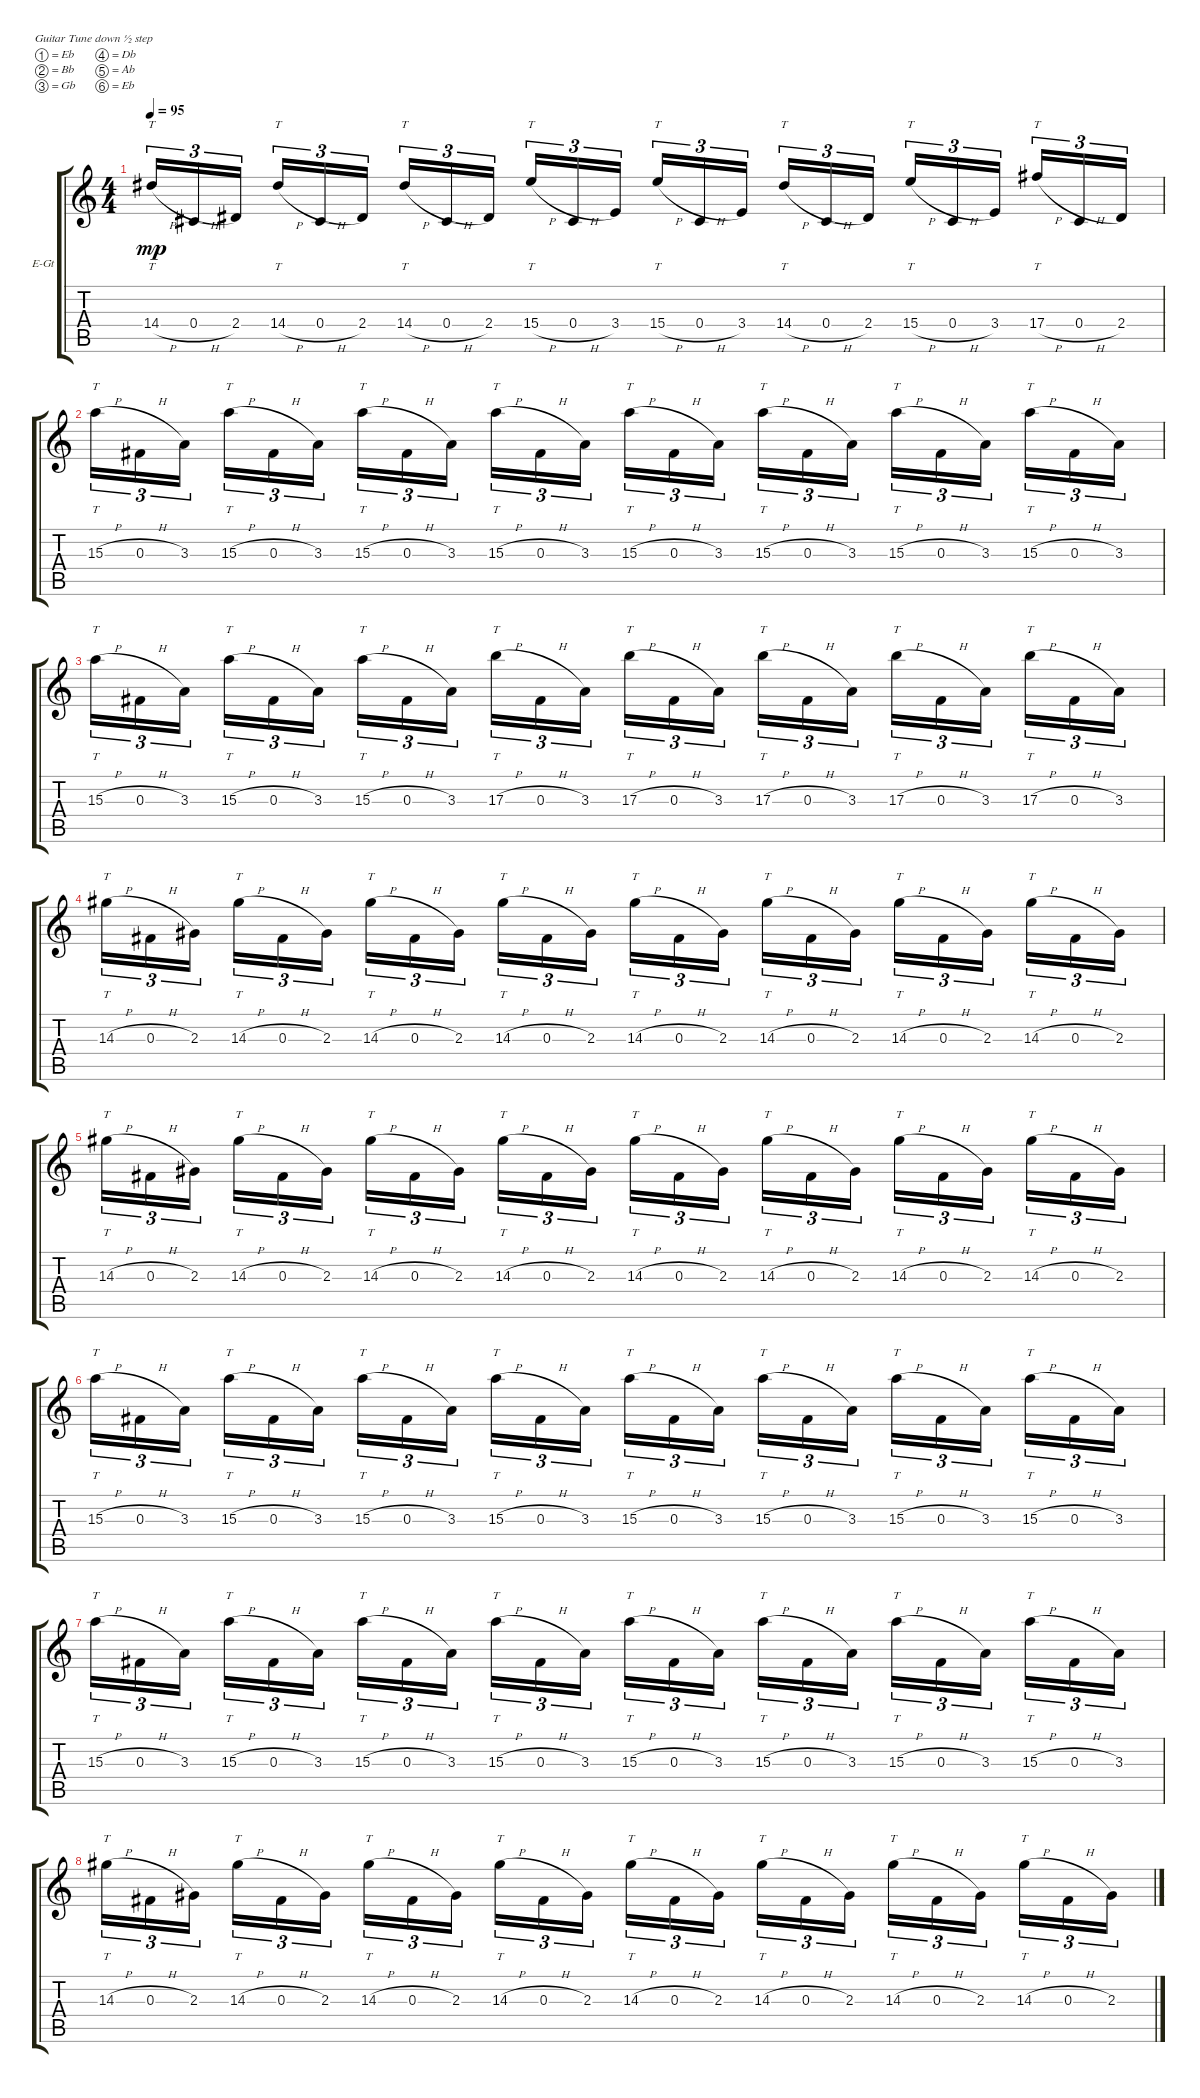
\defaultSystemsLayout 4
\bracketExtendMode groupsimilarinstruments
\firstSystemTrackNameOrientation horizontal
\otherSystemsTrackNameOrientation horizontal
\track ("Electric Guitar" "E-Gt") {instrument distortionguitar}
\staff {score tabs}
\tuning (Eb4 Bb3 Gb3 Db3 Ab2 Eb2)
\ts (4 4)
\tempo 95
\clef g2
\ks c
14.4{h}.16{tt tu (3 2) dy mp} 0.4{h}.16{tu (3 2)} 2.4.16{tu (3 2)} 14.4{h}.16{tt tu (3 2)} 0.4{h}.16{tu (3 2)} 2.4.16{tu (3 2)} 14.4{h}.16{tt tu (3 2)} 0.4{h}.16{tu (3 2)} 2.4.16{tu (3 2)} 15.4{h}.16{tt tu (3 2)} 0.4{h}.16{tu (3 2)} 3.4.16{tu (3 2)} 15.4{h}.16{tt tu (3 2)} 0.4{h}.16{tu (3 2)} 3.4.16{tu (3 2)} 14.4{h}.16{tt tu (3 2)} 0.4{h}.16{tu (3 2)} 2.4.16{tu (3 2)} 15.4{h}.16{tt tu (3 2)} 0.4{h}.16{tu (3 2)} 3.4.16{tu (3 2)} 17.4{h}.16{tt tu (3 2)} 0.4{h}.16{tu (3 2)} 2.4.16{tu (3 2)} |
15.3{h}.16{tt tu (3 2)} 0.3{h}.16{tu (3 2)} 3.3.16{tu (3 2)} 15.3{h}.16{tt tu (3 2)} 0.3{h}.16{tu (3 2)} 3.3.16{tu (3 2)} 15.3{h}.16{tt tu (3 2)} 0.3{h}.16{tu (3 2)} 3.3.16{tu (3 2)} 15.3{h}.16{tt tu (3 2)} 0.3{h}.16{tu (3 2)} 3.3.16{tu (3 2)} 15.3{h}.16{tt tu (3 2)} 0.3{h}.16{tu (3 2)} 3.3.16{tu (3 2)} 15.3{h}.16{tt tu (3 2)} 0.3{h}.16{tu (3 2)} 3.3.16{tu (3 2)} 15.3{h}.16{tt tu (3 2)} 0.3{h}.16{tu (3 2)} 3.3.16{tu (3 2)} 15.3{h}.16{tt tu (3 2)} 0.3{h}.16{tu (3 2)} 3.3.16{tu (3 2)} |
15.3{h}.16{tt tu (3 2)} 0.3{h}.16{tu (3 2)} 3.3.16{tu (3 2)} 15.3{h}.16{tt tu (3 2)} 0.3{h}.16{tu (3 2)} 3.3.16{tu (3 2)} 15.3{h}.16{tt tu (3 2)} 0.3{h}.16{tu (3 2)} 3.3.16{tu (3 2)} 17.3{h}.16{tt tu (3 2)} 0.3{h}.16{tu (3 2)} 3.3.16{tu (3 2)} 17.3{h}.16{tt tu (3 2)} 0.3{h}.16{tu (3 2)} 3.3.16{tu (3 2)} 17.3{h}.16{tt tu (3 2)} 0.3{h}.16{tu (3 2)} 3.3.16{tu (3 2)} 17.3{h}.16{tt tu (3 2)} 0.3{h}.16{tu (3 2)} 3.3.16{tu (3 2)} 17.3{h}.16{tt tu (3 2)} 0.3{h}.16{tu (3 2)} 3.3.16{tu (3 2)} |
14.3{h}.16{tt tu (3 2)} 0.3{h}.16{tu (3 2)} 2.3.16{tu (3 2)} 14.3{h}.16{tt tu (3 2)} 0.3{h}.16{tu (3 2)} 2.3.16{tu (3 2)} 14.3{h}.16{tt tu (3 2)} 0.3{h}.16{tu (3 2)} 2.3.16{tu (3 2)} 14.3{h}.16{tt tu (3 2)} 0.3{h}.16{tu (3 2)} 2.3.16{tu (3 2)} 14.3{h}.16{tt tu (3 2)} 0.3{h}.16{tu (3 2)} 2.3.16{tu (3 2)} 14.3{h}.16{tt tu (3 2)} 0.3{h}.16{tu (3 2)} 2.3.16{tu (3 2)} 14.3{h}.16{tt tu (3 2)} 0.3{h}.16{tu (3 2)} 2.3.16{tu (3 2)} 14.3{h}.16{tt tu (3 2)} 0.3{h}.16{tu (3 2)} 2.3.16{tu (3 2)} |
14.3{h}.16{tt tu (3 2)} 0.3{h}.16{tu (3 2)} 2.3.16{tu (3 2)} 14.3{h}.16{tt tu (3 2)} 0.3{h}.16{tu (3 2)} 2.3.16{tu (3 2)} 14.3{h}.16{tt tu (3 2)} 0.3{h}.16{tu (3 2)} 2.3.16{tu (3 2)} 14.3{h}.16{tt tu (3 2)} 0.3{h}.16{tu (3 2)} 2.3.16{tu (3 2)} 14.3{h}.16{tt tu (3 2)} 0.3{h}.16{tu (3 2)} 2.3.16{tu (3 2)} 14.3{h}.16{tt tu (3 2)} 0.3{h}.16{tu (3 2)} 2.3.16{tu (3 2)} 14.3{h}.16{tt tu (3 2)} 0.3{h}.16{tu (3 2)} 2.3.16{tu (3 2)} 14.3{h}.16{tt tu (3 2)} 0.3{h}.16{tu (3 2)} 2.3.16{tu (3 2)} |
15.3{h}.16{tt tu (3 2)} 0.3{h}.16{tu (3 2)} 3.3.16{tu (3 2)} 15.3{h}.16{tt tu (3 2)} 0.3{h}.16{tu (3 2)} 3.3.16{tu (3 2)} 15.3{h}.16{tt tu (3 2)} 0.3{h}.16{tu (3 2)} 3.3.16{tu (3 2)} 15.3{h}.16{tt tu (3 2)} 0.3{h}.16{tu (3 2)} 3.3.16{tu (3 2)} 15.3{h}.16{tt tu (3 2)} 0.3{h}.16{tu (3 2)} 3.3.16{tu (3 2)} 15.3{h}.16{tt tu (3 2)} 0.3{h}.16{tu (3 2)} 3.3.16{tu (3 2)} 15.3{h}.16{tt tu (3 2)} 0.3{h}.16{tu (3 2)} 3.3.16{tu (3 2)} 15.3{h}.16{tt tu (3 2)} 0.3{h}.16{tu (3 2)} 3.3.16{tu (3 2)} |
15.3{h}.16{tt tu (3 2)} 0.3{h}.16{tu (3 2)} 3.3.16{tu (3 2)} 15.3{h}.16{tt tu (3 2)} 0.3{h}.16{tu (3 2)} 3.3.16{tu (3 2)} 15.3{h}.16{tt tu (3 2)} 0.3{h}.16{tu (3 2)} 3.3.16{tu (3 2)} 15.3{h}.16{tt tu (3 2)} 0.3{h}.16{tu (3 2)} 3.3.16{tu (3 2)} 15.3{h}.16{tt tu (3 2)} 0.3{h}.16{tu (3 2)} 3.3.16{tu (3 2)} 15.3{h}.16{tt tu (3 2)} 0.3{h}.16{tu (3 2)} 3.3.16{tu (3 2)} 15.3{h}.16{tt tu (3 2)} 0.3{h}.16{tu (3 2)} 3.3.16{tu (3 2)} 15.3{h}.16{tt tu (3 2)} 0.3{h}.16{tu (3 2)} 3.3.16{tu (3 2)} |
14.3{h}.16{tt tu (3 2)} 0.3{h}.16{tu (3 2)} 2.3.16{tu (3 2)} 14.3{h}.16{tt tu (3 2)} 0.3{h}.16{tu (3 2)} 2.3.16{tu (3 2)} 14.3{h}.16{tt tu (3 2)} 0.3{h}.16{tu (3 2)} 2.3.16{tu (3 2)} 14.3{h}.16{tt tu (3 2)} 0.3{h}.16{tu (3 2)} 2.3.16{tu (3 2)} 14.3{h}.16{tt tu (3 2)} 0.3{h}.16{tu (3 2)} 2.3.16{tu (3 2)} 14.3{h}.16{tt tu (3 2)} 0.3{h}.16{tu (3 2)} 2.3.16{tu (3 2)} 14.3{h}.16{tt tu (3 2)} 0.3{h}.16{tu (3 2)} 2.3.16{tu (3 2)} 14.3{h}.16{tt tu (3 2)} 0.3{h}.16{tu (3 2)} 2.3.16{tu (3 2)}
